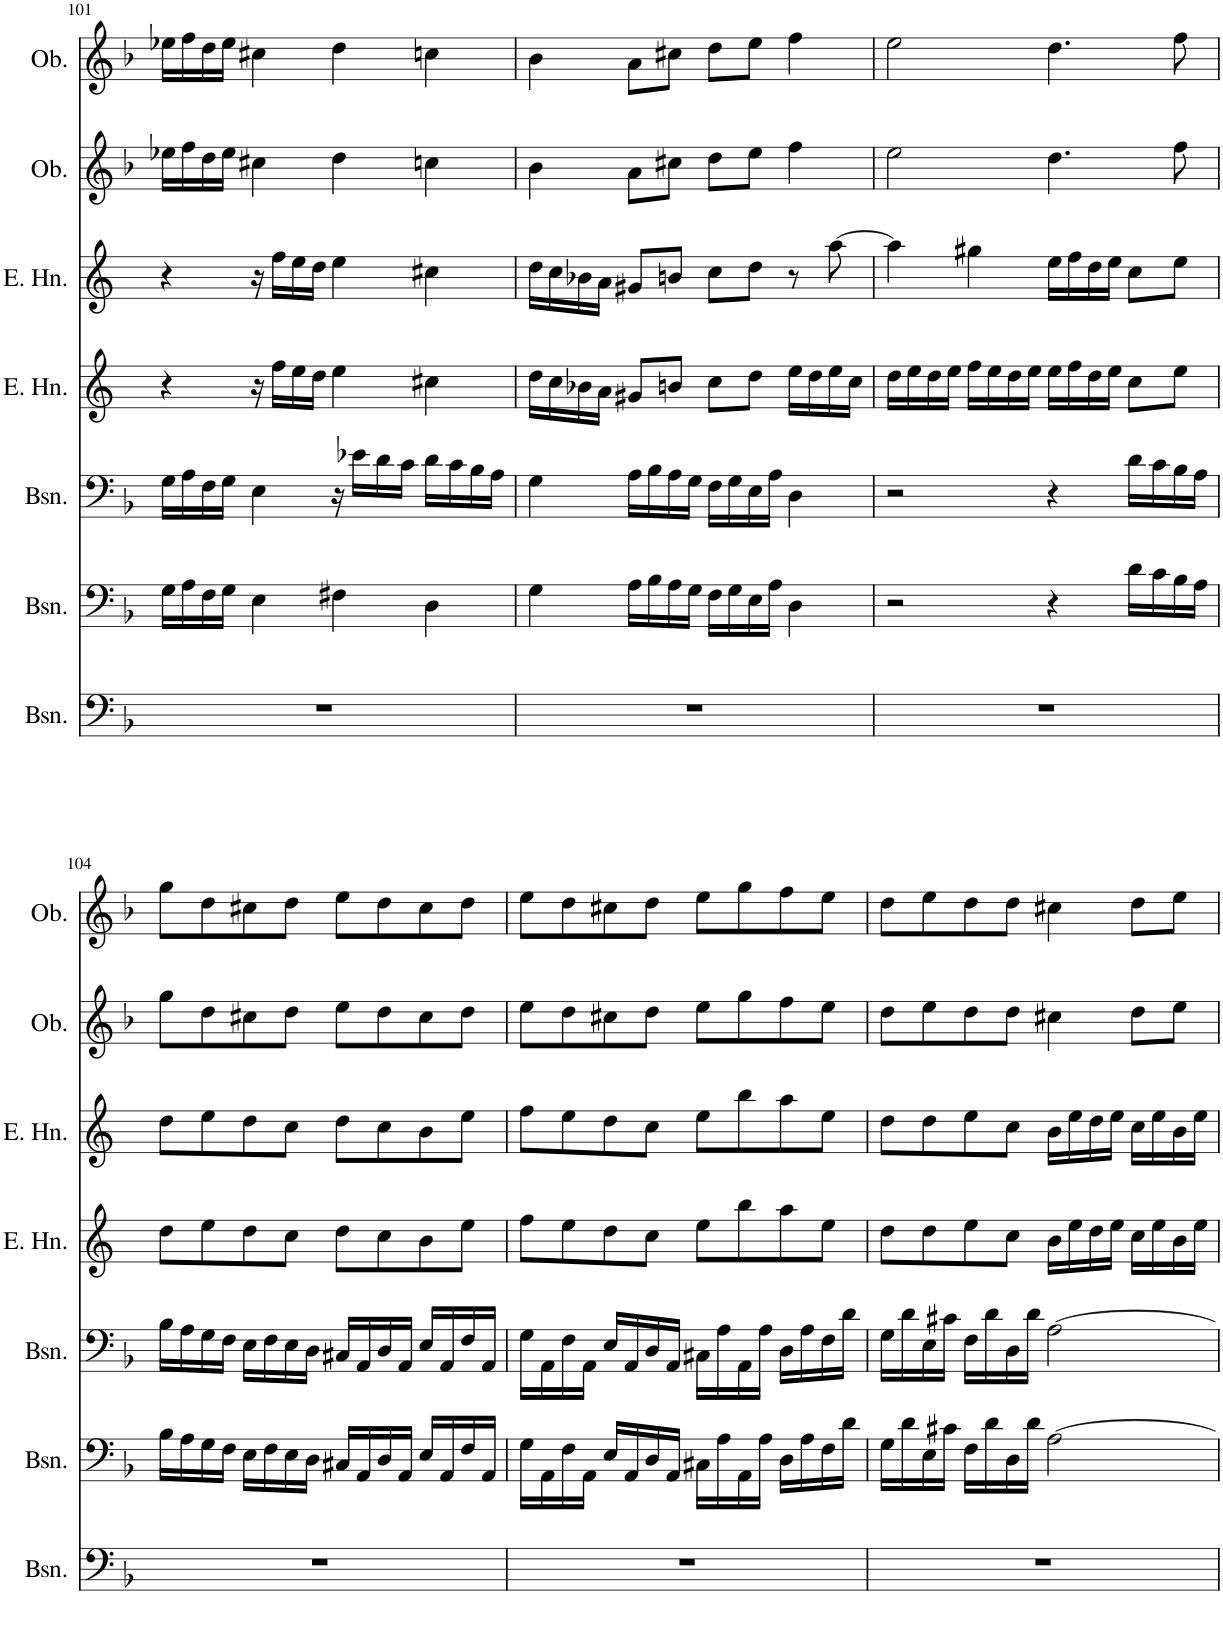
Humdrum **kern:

**kern	**kern	**kern	**kern	**kern	**kern	**kern
*part7	*part6	*part5	*part4	*part3	*part2	*part1
*staff7	*staff6	*staff5	*staff4	*staff3	*staff2	*staff1
*I"Bassoon	*I"Bassoon	*I"Bassoon	*I"English Horn	*I"English Horn	*I"Oboe	*I"Oboe
*I'Bsn.	*I'Bsn.	*I'Bsn.	*I'E. Hn.	*I'E. Hn.	*I'Ob.	*I'Ob.
!!LO:PB:g=z
*clefF4	*clefF4	*clefF4	*clefG2	*clefG2	*clefG2	*clefG2
*	*	*	*Trd4c7	*Trd4c7	*	*
*k[b-]	*k[b-]	*k[b-]	*k[]	*k[]	*k[b-]	*k[b-]
*M4/4	*M4/4	*M4/4	*M4/4	*M4/4	*M4/4	*M4/4
*met(c)	*met(c)	*met(c)	*met(c)	*met(c)	*met(c)	*met(c)
=101	=101	=101	=101	=101	=101	=101
1r	16G\LL	16G\LL	4r	4r	16ee-X\LL	16ee-X\LL
.	16A\	16A\	.	.	16ff\	16ff\
.	16F\	16F\	.	.	16dd\	16dd\
.	16G\JJ	16G\JJ	.	.	16ee-\JJ	16ee-\JJ
.	4E\	4E\	16r	16r	4cc#X\	4cc#X\
.	.	.	16ff\LL	16ff\LL	.	.
.	.	.	16ee\	16ee\	.	.
.	.	.	16dd\JJ	16dd\JJ	.	.
.	4F#X\	16r	4ee\	4ee\	4dd\	4dd\
.	.	16e-X\LL	.	.	.	.
.	.	16d\	.	.	.	.
.	.	16c\JJ	.	.	.	.
.	4D\	16d\LL	4cc#X\	4cc#X\	4ccn\	4ccn\
.	.	16c\	.	.	.	.
.	.	16B-\	.	.	.	.
.	.	16A\JJ	.	.	.	.
=102	=102	=102	=102	=102	=102	=102
1r	4G\	4G\	16dd\LL	16dd\LL	4b-\	4b-\
.	.	.	16cc\	16cc\	.	.
.	.	.	16b-X\	16b-X\	.	.
.	.	.	16a\JJ	16a\JJ	.	.
.	16A\LL	16A\LL	8g#X/L	8g#X/L	8a\L	8a\L
.	16B-\	16B-\	.	.	.	.
.	16A\	16A\	8bn/J	8bn/J	8cc#X\J	8cc#X\J
.	16G\JJ	16G\JJ	.	.	.	.
.	16F\LL	16F\LL	8cc\L	8cc\L	8dd\L	8dd\L
.	16G\	16G\	.	.	.	.
.	16E\	16E\	8dd\J	8dd\J	8ee\J	8ee\J
.	16A\JJ	16A\JJ	.	.	.	.
.	4D\	4D\	16ee\LL	8r	4ff\	4ff\
.	.	.	16dd\	.	.	.
.	.	.	16ee\	[8aa\	.	.
.	.	.	16cc\JJ	.	.	.
=103	=103	=103	=103	=103	=103	=103
1r	2r	2r	16dd\LL	4aa\]	2ee\	2ee\
.	.	.	16ee\	.	.	.
.	.	.	16dd\	.	.	.
.	.	.	16ee\JJ	.	.	.
.	.	.	16ff\LL	4gg#X\	.	.
.	.	.	16ee\	.	.	.
.	.	.	16dd\	.	.	.
.	.	.	16ee\JJ	.	.	.
.	4r	4r	16ee\LL	16ee\LL	4.dd\	4.dd\
.	.	.	16ff\	16ff\	.	.
.	.	.	16dd\	16dd\	.	.
.	.	.	16ee\JJ	16ee\JJ	.	.
.	16d\LL	16d\LL	8cc\L	8cc\L	.	.
.	16c\	16c\	.	.	.	.
.	16B-\	16B-\	8ee\J	8ee\J	8ff\	8ff\
.	16A\JJ	16A\JJ	.	.	.	.
!!LO:LB:g=z
=104	=104	=104	=104	=104	=104	=104
1r	16B-\LL	16B-\LL	8dd\L	8dd\L	8gg\L	8gg\L
.	16A\	16A\	.	.	.	.
.	16G\	16G\	8ee\	8ee\	8dd\	8dd\
.	16F\JJ	16F\JJ	.	.	.	.
.	16E\LL	16E\LL	8dd\	8dd\	8cc#X\	8cc#X\
.	16F\	16F\	.	.	.	.
.	16E\	16E\	8cc\J	8cc\J	8dd\J	8dd\J
.	16D\JJ	16D\JJ	.	.	.	.
.	16C#X/LL	16C#X/LL	8dd\L	8dd\L	8ee\L	8ee\L
.	16AA/	16AA/	.	.	.	.
.	16D/	16D/	8cc\	8cc\	8dd\	8dd\
.	16AA/JJ	16AA/JJ	.	.	.	.
.	16E/LL	16E/LL	8b\	8b\	8cc#\	8cc#\
.	16AA/	16AA/	.	.	.	.
.	16F/	16F/	8ee\J	8ee\J	8dd\J	8dd\J
.	16AA/JJ	16AA/JJ	.	.	.	.
=105	=105	=105	=105	=105	=105	=105
1r	16G\LL	16G\LL	8ff\L	8ff\L	8ee\L	8ee\L
.	16AA\	16AA\	.	.	.	.
.	16F\	16F\	8ee\	8ee\	8dd\	8dd\
.	16AA\JJ	16AA\JJ	.	.	.	.
.	16E/LL	16E/LL	8dd\	8dd\	8cc#X\	8cc#X\
.	16AA/	16AA/	.	.	.	.
.	16D/	16D/	8cc\J	8cc\J	8dd\J	8dd\J
.	16AA/JJ	16AA/JJ	.	.	.	.
.	16C#X\LL	16C#X\LL	8ee\L	8ee\L	8ee\L	8ee\L
.	16A\	16A\	.	.	.	.
.	16AA\	16AA\	8bb\	8bb\	8gg\	8gg\
.	16A\JJ	16A\JJ	.	.	.	.
.	16D\LL	16D\LL	8aa\	8aa\	8ff\	8ff\
.	16A\	16A\	.	.	.	.
.	16F\	16F\	8ee\J	8ee\J	8ee\J	8ee\J
.	16d\JJ	16d\JJ	.	.	.	.
=106	=106	=106	=106	=106	=106	=106
1r	16G\LL	16G\LL	8dd\L	8dd\L	8dd\L	8dd\L
.	16d\	16d\	.	.	.	.
.	16E\	16E\	8dd\	8dd\	8ee\	8ee\
.	16c#X\JJ	16c#X\JJ	.	.	.	.
.	16F\LL	16F\LL	8ee\	8ee\	8dd\	8dd\
.	16d\	16d\	.	.	.	.
.	16D\	16D\	8cc\J	8cc\J	8dd\J	8dd\J
.	16d\JJ	16d\JJ	.	.	.	.
.	[2A\	[2A\	16b\LL	16b\LL	4cc#X\	4cc#X\
.	.	.	16ee\	16ee\	.	.
.	.	.	16dd\	16dd\	.	.
.	.	.	16ee\JJ	16ee\JJ	.	.
.	.	.	16cc\LL	16cc\LL	8dd\L	8dd\L
.	.	.	16ee\	16ee\	.	.
.	.	.	16b\	16b\	8ee\J	8ee\J
.	.	.	16ee\JJ	16ee\JJ	.	.
=	=	=	=	=	=	=
*-	*-	*-	*-	*-	*-	*-
